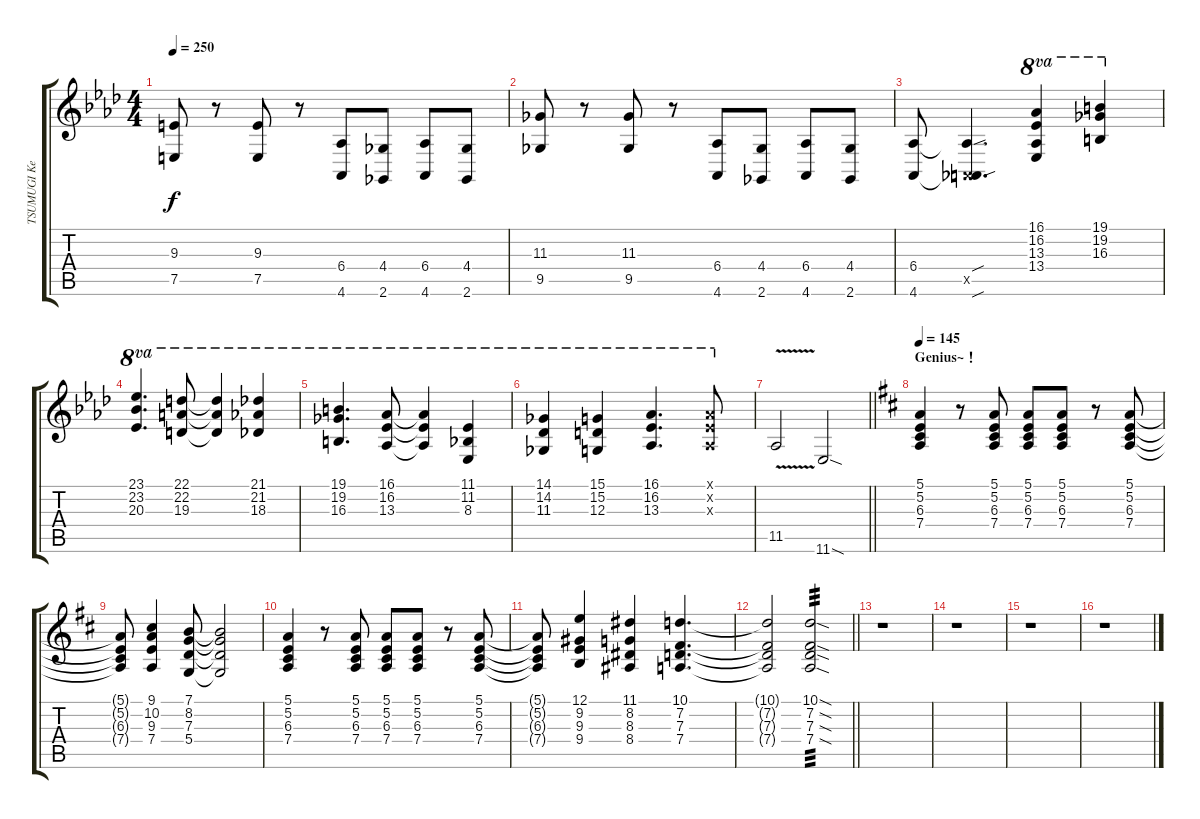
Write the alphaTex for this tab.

\track ("TSUMUGI Keyboard" "TSUMUGI Ke") {instrument lead2sawtooth}
\staff {score tabs}
\tuning (E4 B3 G3 D3 A2 E2) {hide}
\ts (4 4)
\tempo 250
\clef g2
\ks ab
(9.3 7.5).8{dy f} r.8 (9.3 7.5).8 r.8 (6.4 4.6).8 (4.4 2.6).8 (6.4 4.6).8 (4.4 2.6).8 |
(11.3 9.5).8 r.8 (11.3 9.5).8 r.8 (6.4 4.6).8 (4.4 2.6).8 (6.4 4.6).8 (4.4 2.6).8 |
(6.4 4.6).8 (6.4{sou t} 0.5{x} 4.6{sou t}).4{d} (16.1 16.2 13.3 13.4).4{ot 8va} (19.1 19.2 16.3).4{ot 8va} |
(23.1 23.2 20.3).4{d ot 8va} (22.1 22.2 19.3).8{ot 8va} (22.1{t} 22.2{t} 19.3{t}).4{ot 8va} (21.1 21.2 18.3).4{ot 8va} |
(19.1 19.2 16.3).4{d ot 8va} (16.1 16.2 13.3).8{ot 8va} (16.1{t} 16.2{t} 13.3{t}).4{ot 8va} (11.1 11.2 8.3).4{ot 8va} |
(14.1 14.2 11.3).4{ot 8va} (15.1 15.2 12.3).4{ot 8va} (16.1 16.2 13.3).4{d ot 8va} (16.1{x} 16.2{x} 13.3{x}).8{ot 8va} |
\barLineRight lightlight
11.5{v}.2 11.6{sod}.2 |
\section ("" "Genius~！")
\tempo 145
\ks d
(5.1 5.2 6.3 7.4).4 r.8 (5.1 5.2 6.3 7.4).8 (5.1 5.2 6.3 7.4).8 (5.1 5.2 6.3 7.4).8 r.8 (5.1 5.2 6.3 7.4).8 |
(5.1{t} 5.2{t} 6.3{t} 7.4{t}).8 (9.1 10.2 9.3 7.4).4 (7.1 8.2 7.3 5.4).8 (7.1{t} 8.2{t} 7.3{t} 5.4{t}).2 |
(5.1 5.2 6.3 7.4).4 r.8 (5.1 5.2 6.3 7.4).8 (5.1 5.2 6.3 7.4).8 (5.1 5.2 6.3 7.4).8 r.8 (5.1 5.2 6.3 7.4).8 |
(5.1{t} 5.2{t} 6.3{t} 7.4{t}).8 (12.1 9.2 9.3 9.4).4 (11.1 8.2 8.3 8.4).4 (10.1 7.2 7.3 7.4).4{d} |
\barLineRight lightlight
(10.1{t} 7.2{t} 7.3{t} 7.4{t}).2 (10.1{sod} 7.2{sod} 7.3{sod} 7.4{sod}).2{tp 3} |
r.1 |
r.1 |
r.1 |
r.1
